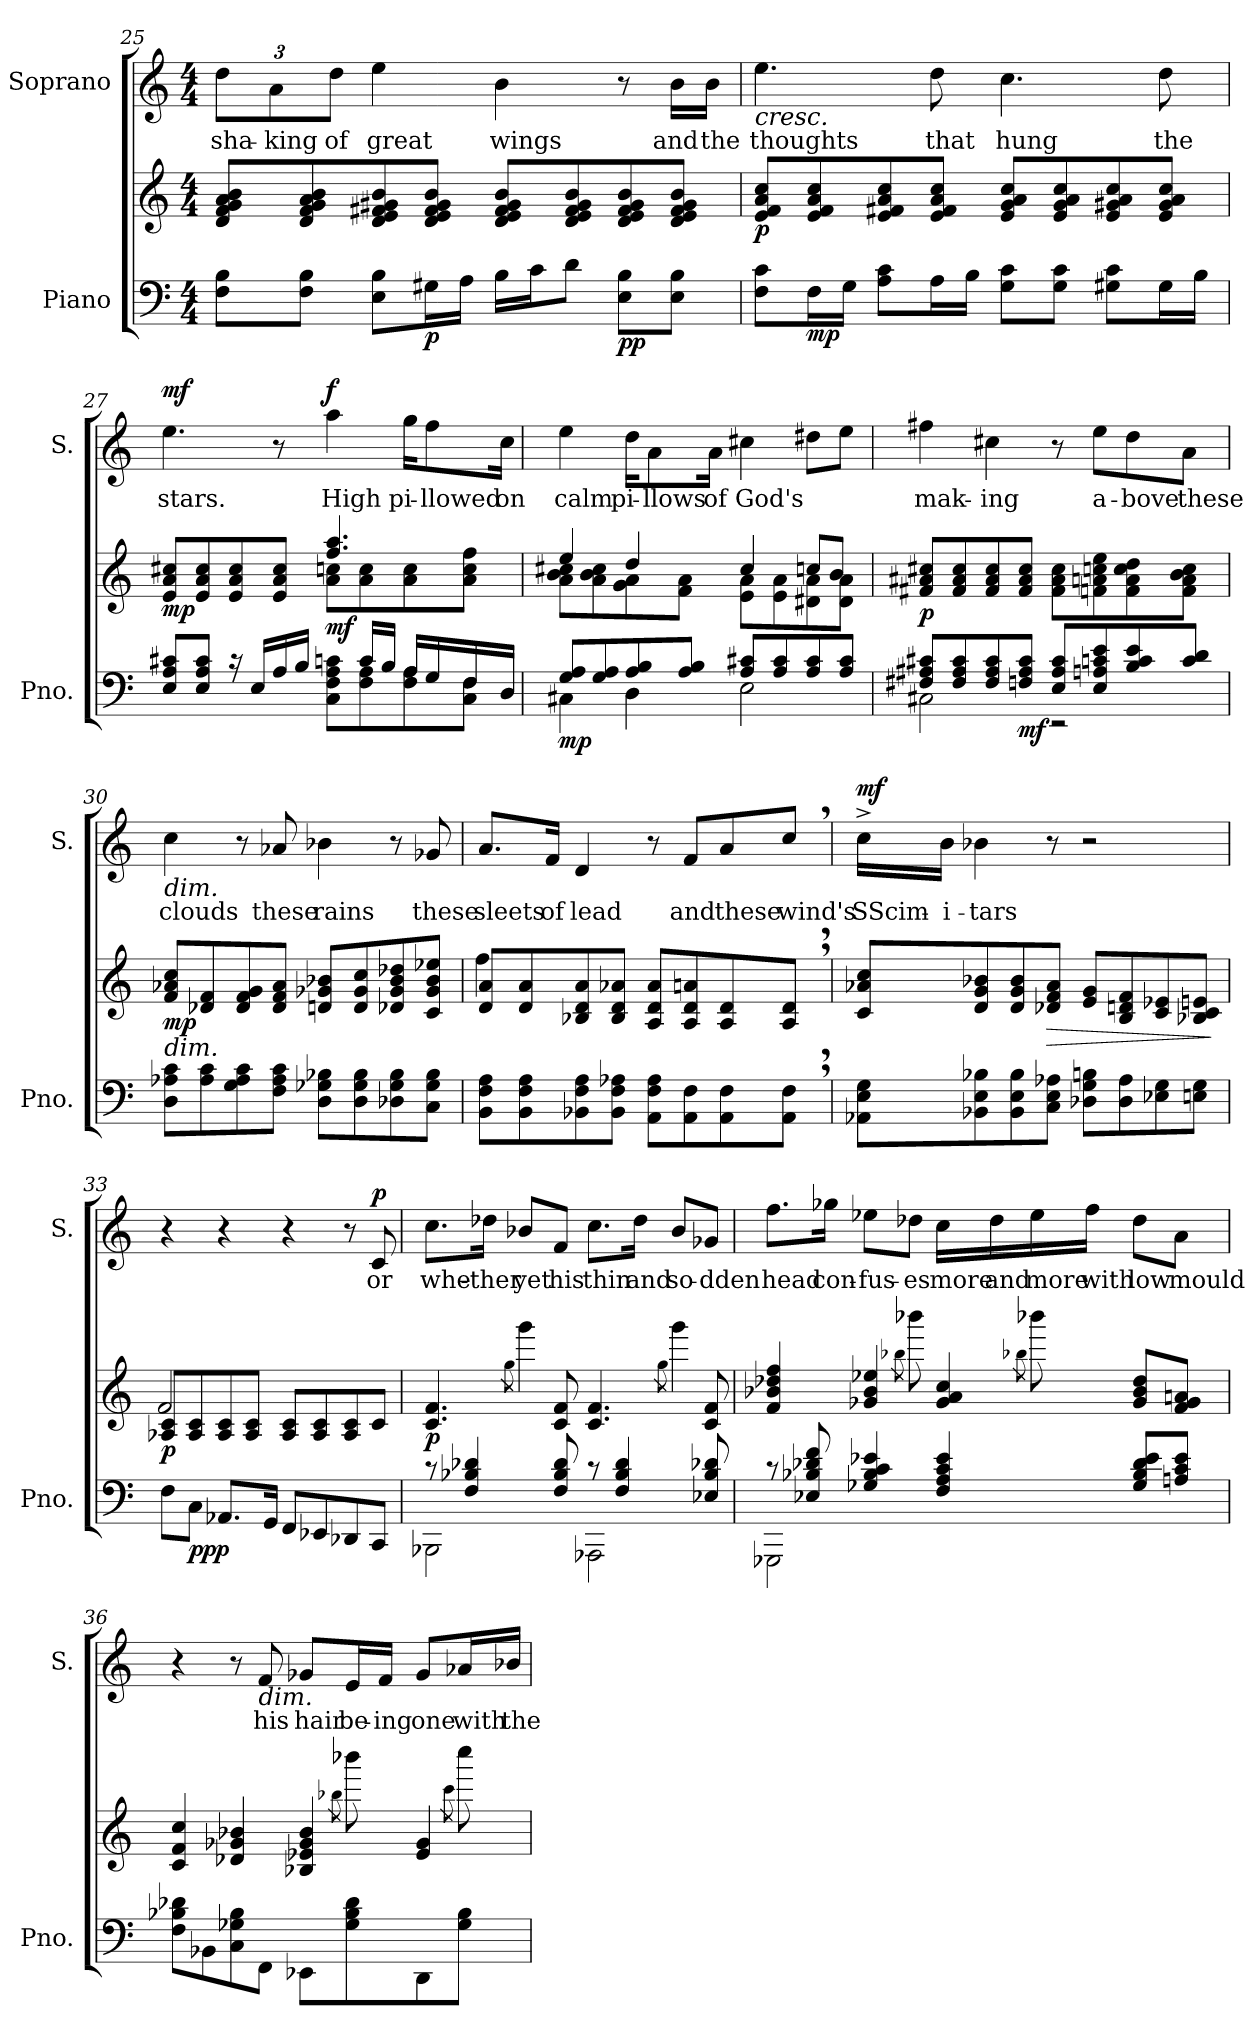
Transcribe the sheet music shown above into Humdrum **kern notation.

**kern	**kern	**dynam	**kern	**text	**dynam
*part2	*part2	*part2	*part1	*part1	*part1
*staff3	*staff2	*staff2/3	*staff1	*staff1	*staff1
*I"Piano	*	*	*I"Soprano	*	*
*I'Pno.	*	*	*I'S.	*	*
*clefF4	*clefG2	*	*clefG2	*	*
*k[]	*k[]	*	*k[]	*	*
*C:	*C:	*	*C:	*	*
*M4/4	*M4/4	*	*M4/4	*	*
*	*	*	*Xbrackettup	*	*
=25	=25	=25	=25	=25	=25
!	!	!	!	!LO:LY:b	!
8F\ 8B\L	8d/ 8f/ 8g/ 8a/ 8b/L	.	12dd\L	sha-	.
!	!	!	!	!LO:LY:b	!
.	.	.	12a\	-king	.
8F\ 8B\J	8d/ 8f/ 8g/ 8a/ 8b/	.	.	.	.
!	!	!	!	!LO:LY:b	!
.	.	.	12dd\J	of	.
!	!	!	!	!LO:LY:b	!
8E\ 8B\L	8d/ 8e/ 8f#X/ 8g#X/ 8b/	.	4ee\	great	.
!	!	!LO:DY:b=2	!	!	!
16G#X\L	8d/ 8e/ 8f#/ 8g#/ 8b/J	p	.	.	.
16A\JJ	.	.	.	.	.
!	!	!	!	!LO:LY:b	!
16B\LL	8d/ 8e/ 8f#/ 8g#/ 8b/L	.	4b\	wings	.
16c\J	.	.	.	.	.
8d\J	8d/ 8e/ 8f#/ 8g#/ 8b/	.	.	.	.
!	!	!LO:DY:b=2	!	!	!
8E\ 8B\L	8d/ 8e/ 8f#/ 8g#/ 8b/	pp	8r	.	.
!	!	!	!	!LO:LY:b	!
8E\ 8B\J	8d/ 8e/ 8f#/ 8g#/ 8b/J	.	16b\LL	and	.
!	!	!	!	!LO:LY:b	!
.	.	.	16b\JJ	the	.
!!LO:LB:g=z
=26	=26	=26	=26	=26	=26
!	!	!	!LO:TX:b:i:t=cresc.	!	!
!	!	!LO:DY:b	!	!LO:LY:b	!
8F\ 8c\L	8e/ 8f/ 8a/ 8cc/L	p	4.ee\	thoughts	.
!	!	!LO:DY:b=2	!	!	!
16F\L	8e/ 8f/ 8a/ 8cc/	mp	.	.	.
16G\JJ	.	.	.	.	.
8A\ 8c\L	8e/ 8f#X/ 8a/ 8cc/	.	.	.	.
!	!	!	!	!LO:LY:b	!
16A\L	8e/ 8f#/ 8a/ 8cc/J	.	8dd\	that	.
16B\JJ	.	.	.	.	.
!	!	!	!	!LO:LY:b	!
8G\ 8c\L	8e/ 8g/ 8a/ 8cc/L	.	4.cc\	hung	.
8G\ 8c\J	8e/ 8g/ 8a/ 8cc/	.	.	.	.
8G#X\ 8c\L	8e/ 8g#X/ 8a/ 8cc/	.	.	.	.
!	!	!	!	!LO:LY:b	!
16G#\L	8e/ 8g#/ 8a/ 8cc/J	.	8dd\	the	.
16B\JJ	.	.	.	.	.
=27	=27	=27	=27	=27	=27
*^	*^	*	*	*	*
!	!	!	!	!LO:DY:b	!	!LO:LY:b	!LO:DY:b
8E/ 8A/ 8c#X/L	2ryy	8e/ 8a/ 8cc#X/L	2ryy	mp	4.ee\	stars.	mf
8E/ 8A/ 8c#/J	.	8e/ 8a/ 8cc#/	.	.	.	.	.
16rc	.	8e/ 8a/ 8cc#/	.	.	.	.	.
16E/LL	.	.	.	.	.	.	.
16A/	.	8e/ 8a/ 8cc#/J	.	.	8r	.	.
16B/JJ	.	.	.	.	.	.	.
!	!	!	!	!LO:DY:b	!	!LO:LY:b	!LO:DY:b
8C\ 8F\ 8A\ 8cn\L	8ryy	8a\ 8ccn\L	4.ff/ 4.aa/	mf	4aa\	High	f
!	!	!	!	!LO:DY:b=2	!	!	!
!	!	!	!	!LO:DY:n=1:b	!	!	!
8F\ 8A\	16c/LL	8a\ 8cc\	.	mf mp	.	.	.
.	16B/JJ	.	.	.	.	.	.
!	!	!	!	!	!	!LO:LY:b	!
8F\ 8A\	16A/LL	8a\ 8cc\	.	.	16gg\KL	pi-	.
!	!	!	!	!	!	!LO:LY:b	!
.	16G/	.	.	.	8ff\	-llowed	.
8C\ 8F\J	16F/	8a\ 8cc\ 8ff\J	8ryy	.	.	.	.
!	!	!	!	!	!	!LO:LY:b	!
.	16D/JJ	.	.	.	16cc\Jk	on	.
=28	=28	=28	=28	=28	=28	=28	=28
!	!	!	!	!LO:DY:b=2	!	!LO:LY:b	!
8G/ 8A/L	4C#X\	8a\ 8b\ 8cc#X\L	4ee/	mp	4ee\	calm	.
8G/ 8A/	.	8a\ 8b\ 8cc#\	.	.	.	.	.
!	!	!	!	!	!	!LO:LY:b	!
8A/ 8B/	4D\	8g\ 8a\	4dd/	.	16dd\KL	pi-	.
!	!	!	!	!	!	!LO:LY:b	!
.	.	.	.	.	8a\	-llows	.
8A/ 8B/J	.	8f\ 8a\J	.	.	.	.	.
!	!	!	!	!	!	!LO:LY:b	!
.	.	.	.	.	16a\Jk	of	.
!	!	!	!	!	!	!LO:LY:b	!
8A/ 8c#X/L	2E\	8e\ 8a\L	4cc#/	.	4cc#X\	God's	.
8A/ 8c#/	.	8e\ 8a\	.	.	.	.	.
8A/ 8c#/	.	8d#X\ 8a\	8ccn/L	.	8dd#X\L	.	.
8A/ 8c#/J	.	8d#\ 8a\J	8b/J	.	8ee\J	.	.
!!LO:LB:g=z
=29	=29	=29	=29	=29	=29	=29	=29
!	!	!	!	!LO:DY:b	!	!LO:LY:b	!
*	*	*v	*v	*	*	*	*
8F#X/ 8A#X/ 8c#X/L	2C#X\	8f#X/ 8a#X/ 8cc#X/L	p	4ff#X\	mak-	.
8F#/ 8A#/ 8c#/	.	8f#/ 8a#/ 8cc#/	.	.	.	.
!	!	!	!	!	!LO:LY:b	!
8F#/ 8A#/ 8c#/	.	8f#/ 8a#/ 8cc#/	.	4cc#X\	-ing	.
!	!	!	!LO:DY:b=2	!	!	!
8Fn/ 8A#/ 8c#/J	.	8f#/ 8a#/ 8cc#/J	mf	.	.	.
8E/ 8A#/ 8c#/L	2rEE	8f#\ 8a#\ 8cc#\L	.	8r	.	.
!	!	!	!LO:DY:b=2	!	!LO:LY:b	!
!	!	!	!LO:DY:n=1:b	!	!	!
8E/ 8An/ 8cn/ 8e/	.	8fn\ 8an\ 8ccn\ 8ee\	mp mp	8ee\L	a-	.
!	!	!	!	!	!LO:LY:b	!
8B/ 8c/ 8e/	.	8f\ 8a\ 8cc\ 8dd\	.	8dd\	-bove	.
!	!	!	!	!	!LO:LY:b	!
8c/ 8d/J	.	8f\ 8a\ 8b\ 8cc\J	.	8a\J	these	.
*v	*v	*	*	*	*	*
=30	=30	=30	=30	=30	=30
!	!	!	!LO:TX:b:i:t=dim.	!	!
!	!LO:TX:b:i:t=dim.	!	!	!	!
!	!	!LO:DY:b	!	!LO:LY:b	!
8D\ 8A-X\ 8c\L	8f/ 8a-X/ 8cc/L	mp	4cc\	clouds	.
8A-\ 8c\	8d-X/ 8f/	.	.	.	.
8G\ 8A-\ 8c\	8d-/ 8f/ 8g/	.	8r	.	.
!	!	!	!	!LO:LY:b	!
8F\ 8A-\ 8c\J	8d-/ 8f/ 8a-/J	.	8a-X/	these	.
!	!	!	!	!LO:LY:b	!
8D\ 8G-X\ 8B-X\L	8dn/ 8g-X/ 8b-X/L	.	4b-X\	rains	.
8D\ 8G-\ 8B-\	8d/ 8g-/ 8cc/	.	.	.	.
8D-X\ 8G-\ 8B-\	8d-X/ 8g-/ 8b-/ 8dd-X/	.	8r	.	.
!	!	!	!	!LO:LY:b	!
8C\ 8G-\ 8B-\J	8c/ 8g-/ 8b-/ 8ee-X/J	.	8g-X/	these	.
=31	=31	=31	=31	=31	=31
*	*^	*	*	*	*
!	!	!	!	!	!LO:LY:b	!
8BB\ 8F\ 8A\L	8d/ 8a/L	4ff\	.	8.a/L	sleets	.
8BB\ 8F\ 8A\	8d/ 8a/	.	.	.	.	.
!	!	!	!	!	!LO:LY:b	!
.	.	.	.	16f/Jk	of	.
!	!	!	!	!	!LO:LY:b	!
8BB-X\ 8F\ 8A\	8B-X/ 8d/ 8a/	2.ryy	.	4d/	lead	.
8BB-\ 8F\ 8A-X\J	8B-/ 8d/ 8a-X/J	.	.	.	.	.
8AA\ 8F\ 8A-\L	8A/ 8d/ 8a-/L	.	.	8r	.	.
!	!	!	!	!	!LO:LY:b	!
8AA\ 8F\	8A/ 8d/ 8an/	.	.	8f/L	and	.
!	!	!	!	!	!LO:LY:b	!
8AA\ 8F\	8A/ 8d/	.	.	8a/	these	.
!	!	!	!	!	!LO:LY:b	!
8AA\,> 8F\,>J	8A/,> 8d/,>J	.	.	8cc,>/J	wind's	.
*	*v	*v	*	*	*	*
!!LO:PB:g=z
=32	=32	=32	=32	=32	=32
!	!	!	!	!LO:LY:b	!LO:DY:b
8AA-X\ 8E\ 8G\L	8c/ 8a-X/ 8cc/L	.	16cc^>\LL	SScim-	mf
!	!	!	!	!LO:LY:b	!
.	.	.	16b\JJ	-i-	.
!	!	!	!	!LO:LY:b	!
8BB-X\ 8E\ 8B-X\	8d/ 8g/ 8b-X/	.	4b-X\	-tars	.
8BB-\ 8E\ 8B-\	8d/ 8g/ 8b-/	.	.	.	.
!	!	!LO:HP:b	!	!	!
8C\ 8E\ 8A-X\J	8d-X/ 8f/ 8a-/J	>	8r	.	.
8D-X\ 8G\ 8Bn\L	8e/ 8g/L	.	2r	.	.
8D-\ 8A-\	8B/ 8dn/ 8f/	.	.	.	.
8E-X\ 8G\	8c/ 8e-X/	.	.	.	.
8En\ 8G\J	8B-X/ 8c/ 8en/J	.	.	.	.
.	.	]	.	.	.
=33	=33	=33	=33	=33	=33
*	*^	*	*	*	*
!	!	!	!LO:DY:b	!	!	!
8F\L	8A-X/ 8c/L	2f/	p	4r	.	.
!	!	!	!LO:DY:b=2	!	!	!
!	!	!	!LO:DY:n=1:b	!	!	!
8C\J	8A-/ 8c/	.	p pp	.	.	.
8.AA-X/L	8A-/ 8c/	.	.	4r	.	.
.	8A-/ 8c/J	.	.	.	.	.
16GG/Jk	.	.	.	.	.	.
8FF/L	8A-/ 8c/L	2ryy	.	4r	.	.
8EE-X/	8A-/ 8c/	.	.	.	.	.
8DD-X/	8A-/ 8c/	.	.	8r	.	.
!	!	!	!	!	!LO:LY:b	!LO:DY:b
8CC/J	8c/J	.	.	8c/	or	p
=34	=34	=34	=34	=34	=34	=34
*^	*	*	*	*	*	*
!	!	!	!	!LO:DY:b	!	!LO:LY:b	!
8rc	2BBB-X\	4.c/ 4.f/	4ryy	p	8.cc\L	whe-	.
4F/ 4B-X/ 4d-X/	.	.	.	.	.	.	.
!	!	!	!	!	!	!LO:LY:b	!
.	.	.	.	.	16dd-X\Jk	-ther	.
.	.	.	8qgg\	.	.	.	.
!	!	!	!	!	!	!LO:LY:b	!
.	.	.	4ggg\	.	8b-X/L	yet	.
!	!	!	!	!	!	!LO:LY:b	!
8F/ 8B-/ 8d-/	.	8c/ 8f/	.	.	8f/J	his	.
!	!	!	!	!	!	!LO:LY:b	!
8rc	2AAA-X\	4.c/ 4.f/	4ryy	.	8.cc\L	thin	.
4F/ 4B-/ 4d-/	.	.	.	.	.	.	.
!	!	!	!	!	!	!LO:LY:b	!
.	.	.	.	.	16dd-\Jk	and	.
.	.	.	8qgg\	.	.	.	.
!	!	!	!	!	!	!LO:LY:b	!
.	.	.	4ggg\	.	8b-/L	so-	.
!	!	!	!	!	!	!LO:LY:b	!
8E-X/ 8B-/ 8d-X/	.	8c/ 8f/	.	.	8g-X/J	-dden	.
!!LO:LB:g=z
=35	=35	=35	=35	=35	=35	=35	=35
!	!	!	!	!	!	!LO:LY:b	!
8rc	2GGG-X\	4f/ 4b-X/ 4dd-X/ 4ff/	4.ryy	.	8.ff\L	head	.
8E-X/ 8B-X/ 8d-X/ 8f/	.	.	.	.	.	.	.
!	!	!	!	!	!	!LO:LY:b	!
.	.	.	.	.	16gg-X\Jk	con-	.
!	!	!	!	!	!	!LO:LY:b	!
4G-X/ 4B-/ 4c/ 4e-X/	.	4g-X/ 4b-/ 4ee-X/	.	.	8ee-X\L	-fus-	.
.	.	.	8qbb-X\	.	.	.	.
!	!	!	!	!	!	!LO:LY:b	!
.	.	.	8bbb-X\	.	8dd-X\J	-es	.
!	!	!	!	!	!	!LO:LY:b	!
4F/ 4A/ 4c/ 4e-/	2ryy	4g-/ 4a/ 4cc/	8ryy	.	16cc\LL	more	.
!	!	!	!	!	!	!LO:LY:b	!
.	.	.	.	.	16dd-\	and	.
.	.	.	8qbb-X\	.	.	.	.
!	!	!	!	!	!	!LO:LY:b	!
.	.	.	8bbb-X\	.	16ee-\	more	.
!	!	!	!	!	!	!LO:LY:b	!
.	.	.	.	.	16ff\JJ	with	.
!	!	!	!	!	!	!LO:LY:b	!
8G-/ 8B-/ 8d-/ 8e-/L	.	8g-/ 8b-/ 8dd-/L	4ryy	.	8dd-\L	low	.
!	!	!	!	!	!	!LO:LY:b	!
8An/ 8c/ 8e-/J	.	8f/ 8g-/ 8an/J	.	.	8a\J	mould	.
*v	*v	*	*	*	*	*	*
=36	=36	=36	=36	=36	=36	=36
8F\ 8B-X\ 8d-X\L	4c/ 4f/ 4cc/	2ryy	.	4r	.	.
8BB-X\	.	.	.	.	.	.
8C\ 8G-X\ 8B-\	4d-X/ 4g-X/ 4b-X/	.	.	8r	.	.
!	!	!	!	!LO:TX:b:i:t=dim.	!	!
!	!	!	!	!	!LO:LY:b	!
8FF\J	.	.	.	8f/	his	.
!	!	!	!	!	!LO:LY:b	!
8EE-X\L	4B-X/ 4e-X/ 4g-/ 4b-/	8ryy	.	8g-X/L	hair	.
.	.	8qbb-X\	.	.	.	.
!	!	!	!	!	!LO:LY:b	!
8G-\ 8B-\ 8d-\	.	8bbb-X\	.	16e/L	be-	.
!	!	!	!	!	!LO:LY:b	!
.	.	.	.	16f/JJ	-ing	.
!	!	!	!	!	!LO:LY:b	!
8DD\	4e-/ 4g-/	8ryy	.	8g-/L	one	.
.	.	8qccc\	.	.	.	.
!	!	!	!	!	!LO:LY:b	!
8G-\ 8B-\J	.	8cccc\	.	16a-X/L	with	.
!	!	!	!	!	!LO:LY:b	!
.	.	.	.	16b-X/JJ	the	.
*	*v	*v	*	*	*	*
=	=	=	=	=	=
*-	*-	*-	*-	*-	*-
